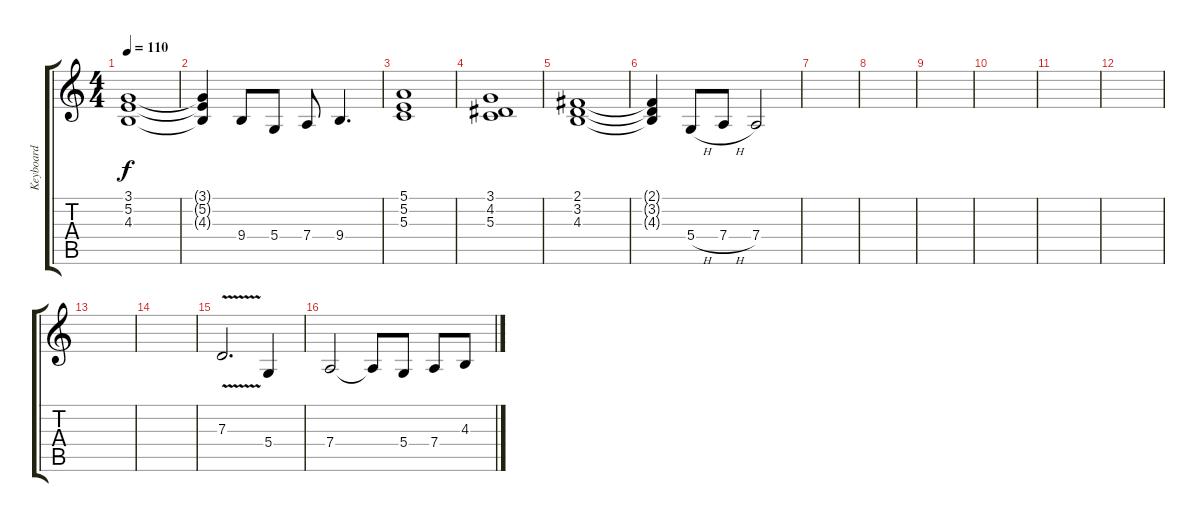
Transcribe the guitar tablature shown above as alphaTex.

\track ("Keyboard" "Keyboard") {instrument flute}
\staff {score tabs}
\tuning (E4 B3 G3 D3 A2 E2) {hide}
\ts (4 4)
\tempo 110
\clef g2
\ks c
(3.1 5.2 4.3).1{dy f} |
(3.1{t} 5.2{t} 4.3{t}).4 9.4.8 5.4.8 7.4.8 9.4.4{d} |
(5.1 5.2 5.3).1 |
(3.1 4.2 5.3).1 |
(2.1 3.2 4.3).1 |
(2.1{t} 3.2{t} 4.3{t}).4 5.4{h}.8 7.4{h}.8 7.4.2 |
|
|
|
|
|
|
|
|
7.3{v}.2{d} 5.4.4 |
7.4.2 7.4{t}.8 5.4.8 7.4.8 4.3.8
